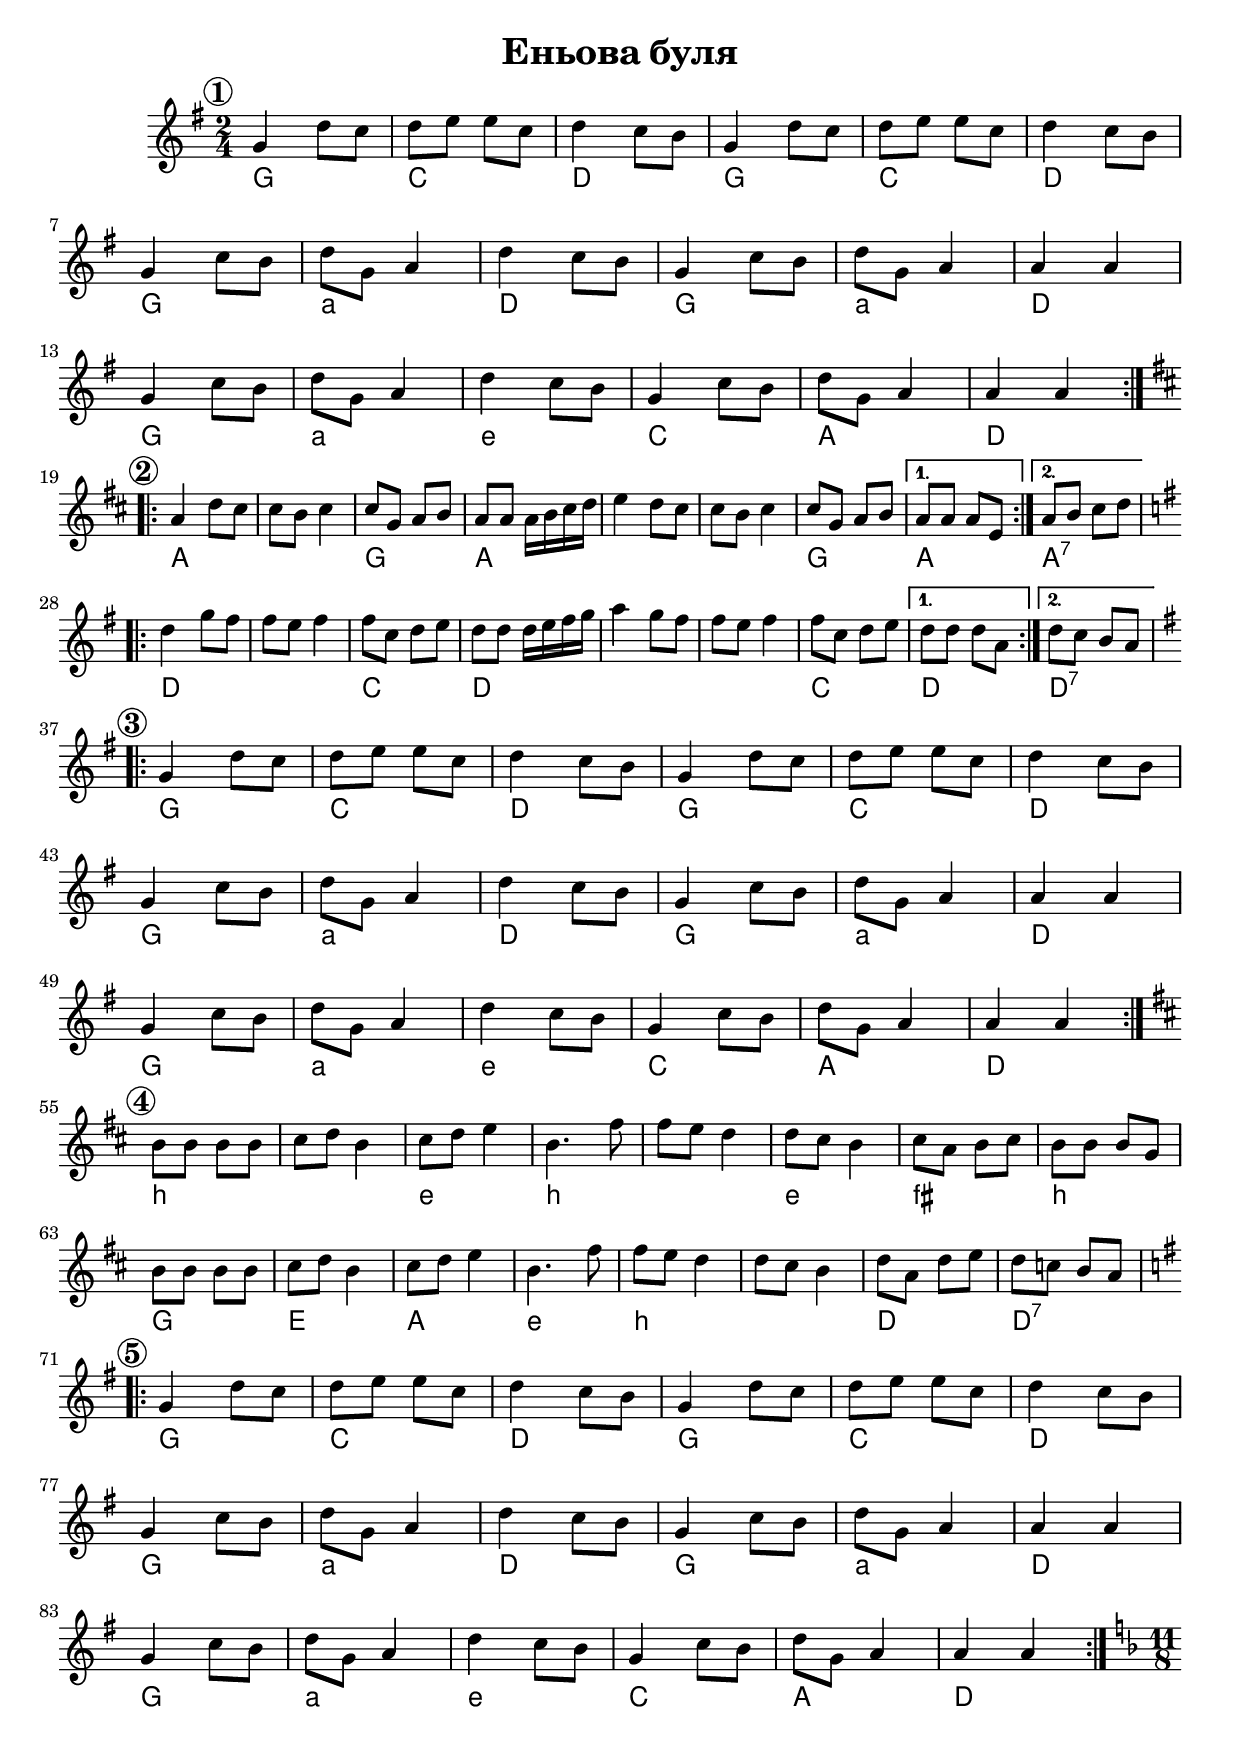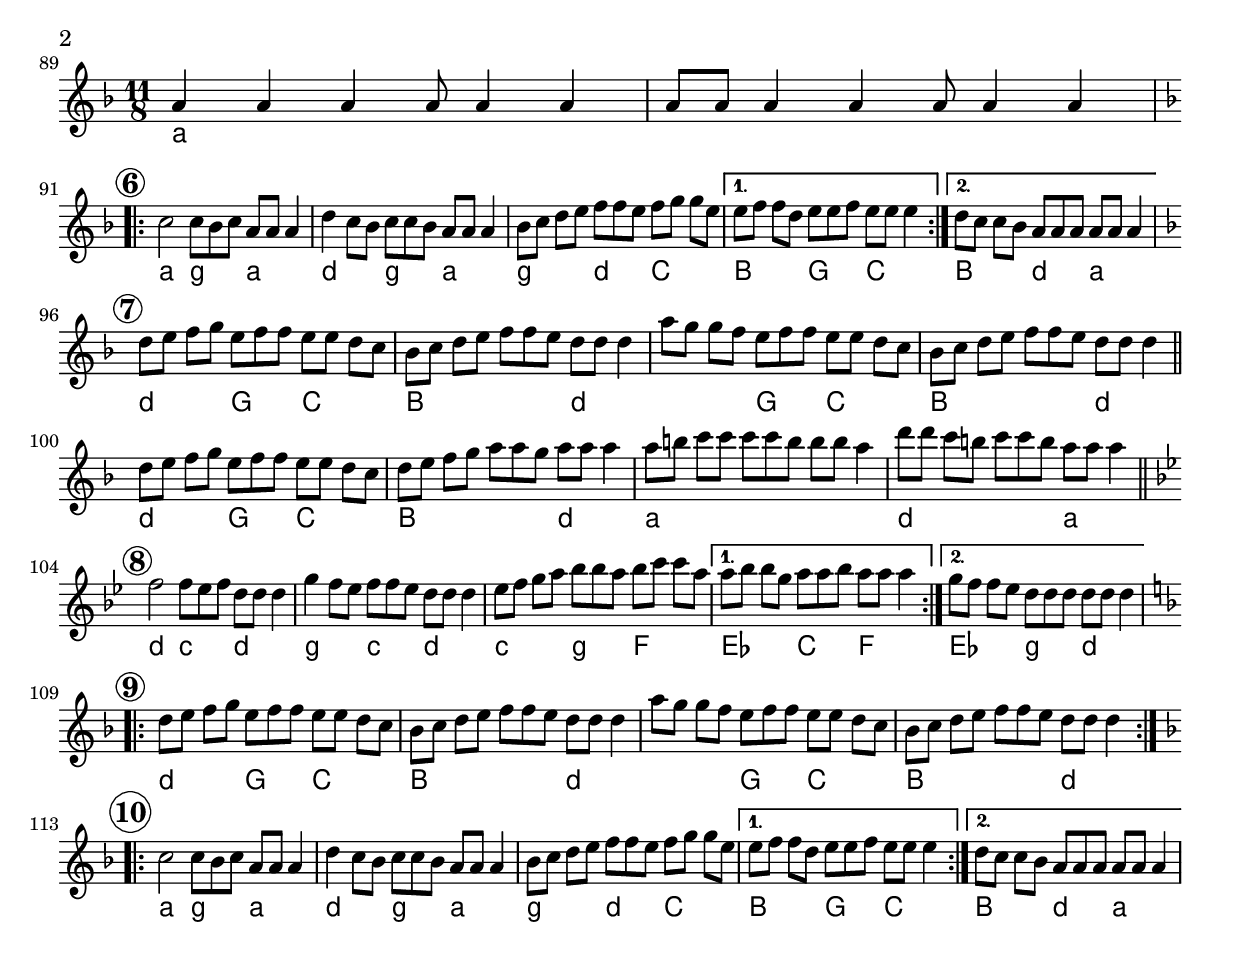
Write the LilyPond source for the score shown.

\version "2.22.1"
\include "deutsch.ly"

aMelody = \relative c'' {
  \key g \major
  \repeat volta 2 {
    g4 d'8 c | d8 e e c | d4 c8 h | g4 d'8 c | d8 e e c | d4 c8 h | \break
    g4 c8 h | d8 g, a4 | d4 c8 h | g4 c8 h | d8 g, a4 | a4 a | \break
    g4 c8 h | d8 g, a4 | d4 c8 h | g4 c8 h | d8 g, a4 | a4 a |
  }
}
aChords = \chordmode {
  g2 | c2 | d2 | g2 | c2 | d2
  g2 | a2:m | d2 | g2 | a2:m | d2 |
  g2 | a2:m | e2:m | c2 | a2 | d2 |
}

bMelody = \relative c'' {
  \key d \major
  \repeat volta 2 {
    a4 d8 cis | cis8 h cis4 | cis8 g a h | a8 a a16 h cis d | e4 d8 cis | cis8 h cis4 | cis8 g a h |
  }
  \alternative {
    { a8 a a e | }
    { a8 h cis d }
  }
}

bChords = \chordmode {
  a2 | a2 | g2 | a2 | a2 | a2 | g2 |
  a2 |
  a2:7 |
}

cMelody = \relative c'' {
  \key g \major
  \repeat volta 2 {
    d4 g8 fis | fis8 e fis4 | fis8 c d e | d8 d d16 e fis g | a4 g8 fis | fis8 e fis4 | fis8 c d e |
  }
  \alternative {
    { d8 d d a }
    { d8 c h a }
  }
}

cChords = \chordmode {
  d2 | d2 | c2 | d2 | d2 | d2 | c2 |
  d2 |
  d2:7 |
}

dMelody = \relative c'' {
  \key h \minor
  h8 h h h | cis8 d h4 | cis8 d e4 | h4. fis'8 | fis8 e d4 | d8 cis h4 | cis8 a h cis | h8 h h g | \break
  h8 h h h | cis8 d h4 | cis8 d e4 | h4. fis'8 | fis8 e d4 | d8 cis h4 | d8 a d e | d8 c h a |
}

dChords = \chordmode {
  h2:m | h2:m | e2:m | h2:m | h2:m | e2:m | fis2:m | h2:m |
  g2 | e2 | a2 | e2:m | h2:m | h2:m | d | d2:7 |
}

eIntroMelody = \relative c'' {
  \key d \minor
  a4 a a4 a8 a4 a | a8 a a4 a4 a8 a4 a |
}
eIntroChords = \chordmode {
  a2:m s4. s2 | a2:m s4. s2 |
}

% -----------------

eMelody = \relative c'' {
  \key d \minor
  \repeat volta 2 {
    c2 c8 b c a a a4 | d4 c8 b c c b a a a4 | b8 c d e f f e f g g e |
  }
  \alternative {
    { e8 f f d e e f e e e4 }
    { d8 c c b a a a a a a4 }
  }
}
eChords = \chordmode {
  a2:m g4.:m a2:m | d2:m g4.:m a2:m | g2:m d4.:m c2 |
  b2 g4. c2 |
  b2 d4.:m a2:m |
}

fMelody = \relative c'' {
  \key d \minor
  d8 e f g e f f e e d c | b c d e f f e d d d4 | a'8 g g f e f f e e d c | b c d e f f e d d d4 \bar "||"
  d8 e f g e f f e e d c | d8 e f g a a g a a a4 | a8 h c c c c h h h a4 | d8 d c h c c h a a a4 \bar "||"
}
fChords = \chordmode {
  d2:m g4. c2 | b2 s4. d2:m | d2:m g4. c2 | b2 s4. d2:m |
  d2:m g4. c2 | b2 s4. d2:m | a2:m s4. s2 | d2:m s4. a2:m |
}

gMelody = \relative c'' {
  \key d \minor
  \repeat volta 2 {
    d8 e f g e f f e e d c | b c d e f f e d d d4 | a'8 g g f e f f e e d c | b c d e f f e d d d4 |
  }
}
gChords = \chordmode {
  d2:m g4. c2 | b2 s4. d2:m | d2:m g4. c2 | b2 s4. d2:m |
}

eniovaBuljaStaff = {
  \clef treble
  \time 2/4
  \mark \markup { \circle { \bold 1 } }
  \aMelody \break
  \mark \markup { \circle { \bold 2 } }
  \bMelody \break
  \cMelody \break
  \mark \markup { \circle { \bold 3 } }
  \aMelody \break
  \mark \markup { \circle { \bold 4 } }
  \dMelody \break
  \mark \markup { \circle { \bold 5 } }
  \aMelody \break

  \pageBreak
  \time 11/8
  \set Timing.beatStructure = #'(2 2 3 2 2)
  \eIntroMelody \break
  \mark \markup { \circle { \bold 6 } }
  \eMelody \break
  \mark \markup { \circle { \bold 7 } }
  \fMelody \break
  \mark \markup { \circle { \bold 8 } }
  \transpose d g \eMelody \break
  \mark \markup { \circle { \bold 9 } }
  \gMelody \break
  \mark \markup { \circle { \bold 10 } }
  \eMelody \break
}

eniovaBuljaChords = {
  \germanChords
  \set chordNameLowercaseMinor = ##t
  \set chordChanges = ##t
  \aChords
  \bChords
  \cChords
  \aChords
  \dChords
  \aChords

  \eIntroChords
  \eChords
  \fChords
  \transpose d g \eChords
  \gChords
  \eChords
}

\header { title = \markup { Еньова буля } }
\score {
  <<
    \new Staff \eniovaBuljaStaff
    \new ChordNames \eniovaBuljaChords
  >>
}

